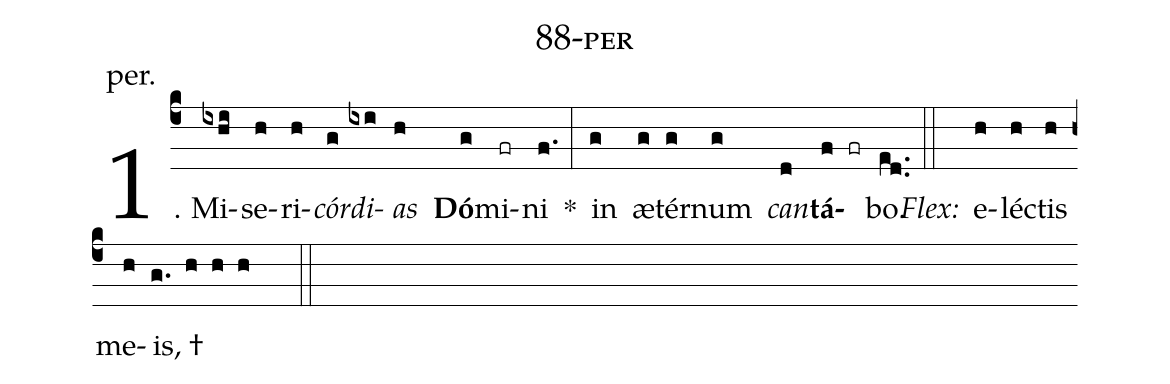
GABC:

name: 88-per;
annotation: per.;
%%
(c4)1. Mi(ixhi)se(h)ri(h)<i>cór</i>(g)<i>di</i>(ixi)<i>as</i>(h) <b>Dó</b>(g)mi(fr)ni(f.) *(:) in(g) æ(g)tér(g)num(g) <i>can</i>(d)<b>tá</b>(f fr)bo.(ed..) (::)
<i>Flex:</i>()  e(h)léc(h)tis(h) me(h)is, †(g. h h h  ::)
